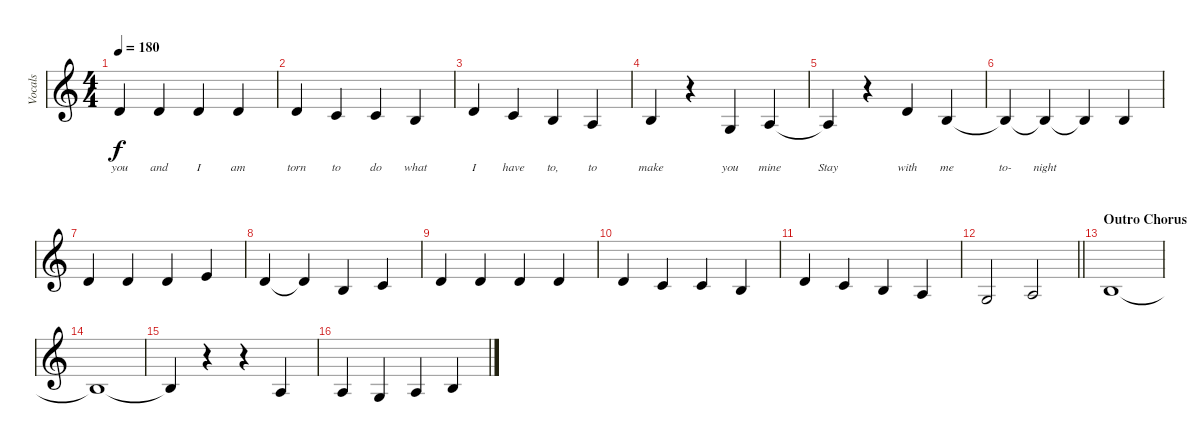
\track ("Vocals" "Vocals") {instrument flute}
\staff {score}
\tuning (E4 B3 G3 D3 A2 E2) {hide}
\ts (4 4)
\tempo 180
\clef g2
\ks c
3.2.4{lyrics (0 "you") lyrics (1 "") lyrics (2 "") lyrics (3 "") lyrics (4 "") dy f} 3.2.4{lyrics (0 "and") lyrics (1 "") lyrics (2 "") lyrics (3 "") lyrics (4 "")} 3.2.4{lyrics (0 "I") lyrics (1 "") lyrics (2 "") lyrics (3 "") lyrics (4 "")} 3.2.4{lyrics (0 "am") lyrics (1 "") lyrics (2 "") lyrics (3 "") lyrics (4 "")} |
3.2.4{lyrics (0 "torn") lyrics (1 "") lyrics (2 "") lyrics (3 "") lyrics (4 "")} 5.3.4{lyrics (0 "to") lyrics (1 "") lyrics (2 "") lyrics (3 "") lyrics (4 "")} 5.3.4{lyrics (0 "do") lyrics (1 "") lyrics (2 "") lyrics (3 "") lyrics (4 "")} 4.3.4{lyrics (0 "what") lyrics (1 "") lyrics (2 "") lyrics (3 "") lyrics (4 "")} |
3.2.4{lyrics (0 "I") lyrics (1 "") lyrics (2 "") lyrics (3 "") lyrics (4 "")} 5.3.4{lyrics (0 "have") lyrics (1 "") lyrics (2 "") lyrics (3 "") lyrics (4 "")} 4.3.4{lyrics (0 "to,") lyrics (1 "") lyrics (2 "") lyrics (3 "") lyrics (4 "")} 2.3.4{lyrics (0 "to") lyrics (1 "") lyrics (2 "") lyrics (3 "") lyrics (4 "")} |
4.3.4{lyrics (0 "make") lyrics (1 "") lyrics (2 "") lyrics (3 "") lyrics (4 "")} r.4 5.4.4{lyrics (0 "you") lyrics (1 "") lyrics (2 "") lyrics (3 "") lyrics (4 "")} 2.3.4{lyrics (0 "mine") lyrics (1 "") lyrics (2 "") lyrics (3 "") lyrics (4 "")} |
2.3{t}.4{lyrics (0 "Stay") lyrics (1 "") lyrics (2 "") lyrics (3 "") lyrics (4 "")} r.4 3.2.4{lyrics (0 "with") lyrics (1 "") lyrics (2 "") lyrics (3 "") lyrics (4 "")} 4.3.4{lyrics (0 "me") lyrics (1 "") lyrics (2 "") lyrics (3 "") lyrics (4 "")} |
4.3{t}.4{lyrics (0 "to-") lyrics (1 "") lyrics (2 "") lyrics (3 "") lyrics (4 "")} 4.3{t}.4{lyrics (0 "night") lyrics (1 "") lyrics (2 "") lyrics (3 "") lyrics (4 "")} 4.3{t}.4 4.3.4 |
3.2.4 3.2.4 3.2.4 5.2.4 |
3.2.4 3.2{t}.4 4.3.4 5.3.4 |
3.2.4 3.2.4 3.2.4 3.2.4 |
3.2.4 5.3.4 5.3.4 4.3.4 |
3.2.4 5.3.4 4.3.4 2.3.4 |
\barLineRight lightlight
5.4.2 2.3.2 |
\section ("" "Outro Chorus")
4.3.1 |
4.3{t}.1 |
4.3{t}.4 r.4 r.4 2.3.4 |
2.3.4 5.4.4 2.3.4 4.3.4
